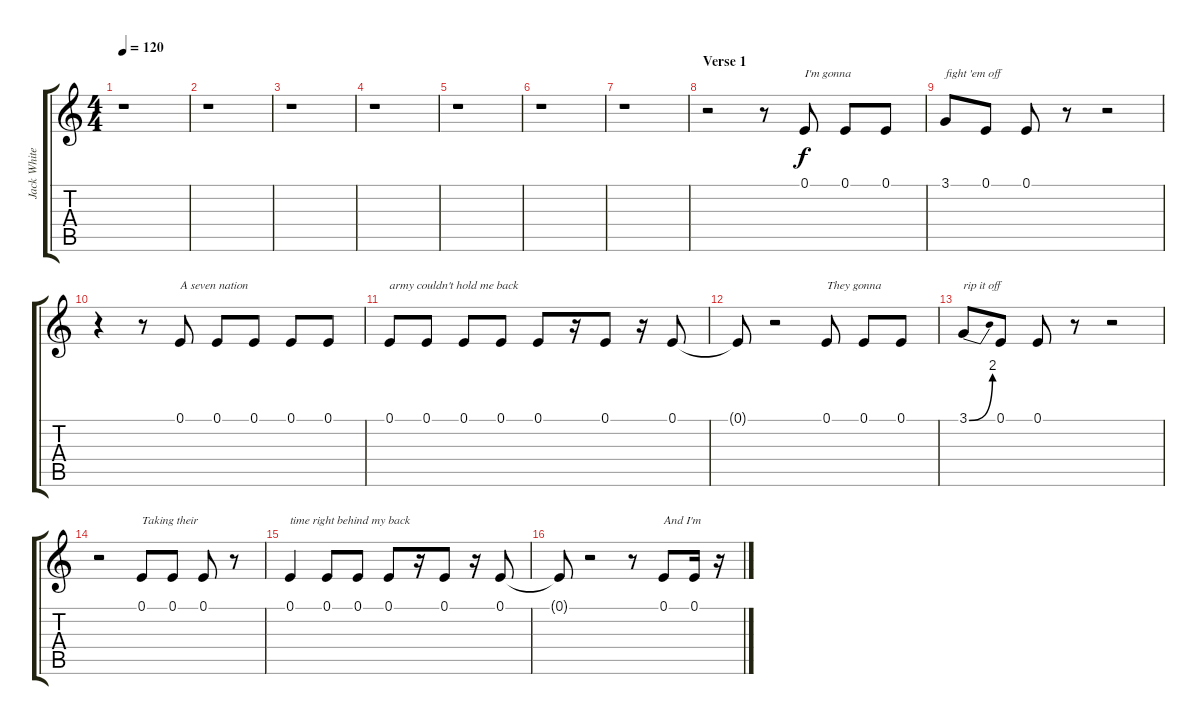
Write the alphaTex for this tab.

\track ("Jack White - Voice" "Jack White") {instrument oboe}
\staff {score tabs}
\tuning (E4 B3 G3 D3 A2 E2) {hide}
\ts (4 4)
\tempo 120
\clef g2
\ks c
r.1{dy f instrument oboe} |
r.1 |
r.1 |
r.1 |
r.1 |
r.1 |
r.1 |
\section ("" "Verse 1")
r.2 r.8 0.1.8{txt "I'm gonna"} 0.1.8 0.1.8 |
3.1.8{txt "fight 'em off"} 0.1.8 0.1.8 r.8 r.2 |
r.4 r.8 0.1.8{txt "A seven nation"} 0.1.8 0.1.8 0.1.8 0.1.8 |
0.1.8{txt "army couldn't hold me back"} 0.1.8 0.1.8 0.1.8 0.1.8 r.16 0.1.8 r.16 0.1.8 |
0.1{t}.8 r.2 0.1.8{txt "They gonna"} 0.1.8 0.1.8 |
3.1{be (bend 0 0 60 8)}.8{txt "rip it off"} 0.1.8 0.1.8 r.8 r.2 |
r.2 0.1.8{txt "Taking their"} 0.1.8 0.1.8 r.8 |
0.1.4{txt "time right behind my back"} 0.1.8 0.1.8 0.1.8 r.16 0.1.8 r.16 0.1.8 |
0.1{t}.8 r.2 r.8 0.1.8{txt "And I'm"} 0.1.16 r.16
